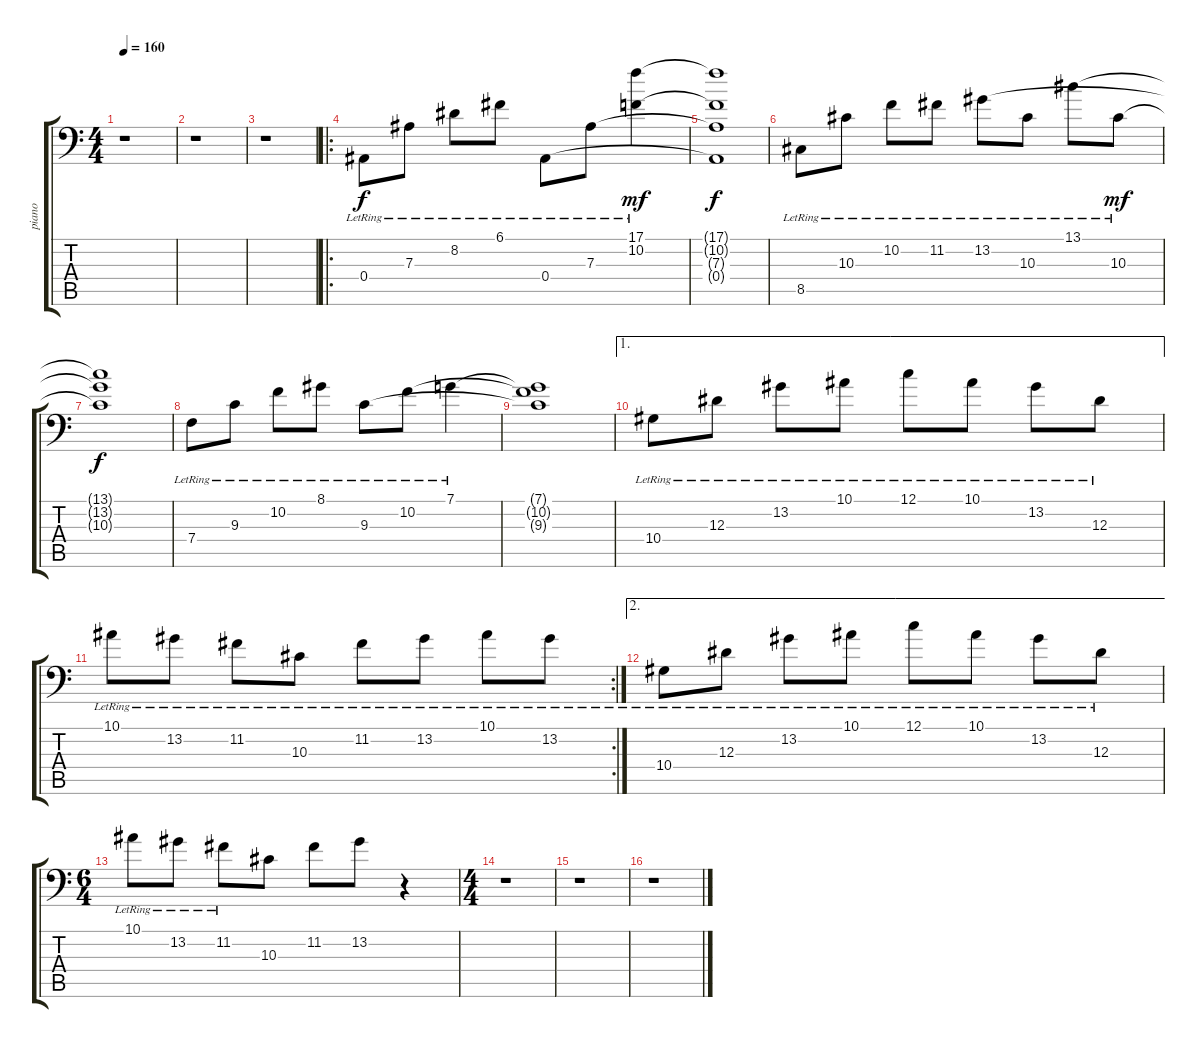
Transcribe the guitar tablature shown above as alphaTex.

\track ("piano" "piano") {instrument acousticgrandpiano}
\staff {score tabs}
\tuning (C4 G3 Eb3 Bb2 F2 Bb1) {hide}
\ts (4 4)
\tempo 160
\clef f4
\ks c
r.1{dy f} |
r.1 |
r.1 |
\ro
0.4{lr}.8 7.3{lr}.8 8.2{lr}.8 6.1{lr}.8 0.4{lr}.8 7.3{lr}.8 (17.1{lr} 10.2{lr}).4{dy mf} |
(17.1{t} 10.2{t} 7.3{t} 0.4{t}).1{dy f} |
8.5{lr}.8 10.3{lr}.8 10.2{lr}.8 11.2{lr}.8 13.2{lr}.8 10.3{lr}.8 13.1{lr}.8 10.3{lr}.8{dy mf} |
(13.1{t} 13.2{t} 10.3{t}).1{dy f} |
7.4{lr}.8 9.3{lr}.8 10.2{lr}.8 8.1{lr}.8 9.3{lr}.8 10.2{lr}.8 7.1{lr}.4 |
(7.1{t} 10.2{t} 9.3{t}).1 |
\ae 1
10.4{lr}.8 12.3{lr}.8 13.2{lr}.8 10.1{lr}.8 12.1{lr}.8 10.1{lr}.8 13.2{lr}.8 12.3{lr}.8 |
\rc 2
10.1{lr}.8 13.2{lr}.8 11.2{lr}.8 10.3{lr}.8 11.2{lr}.8 13.2{lr}.8 10.1{lr}.8 13.2{lr}.8 |
\ae 2
10.4{lr}.8 12.3{lr}.8 13.2{lr}.8 10.1{lr}.8 12.1{lr}.8 10.1{lr}.8 13.2{lr}.8 12.3{lr}.8 |
\ts (6 4)
10.1{lr}.8 13.2{lr}.8 11.2{lr}.8 10.3.8 11.2.8 13.2.8 r.4 |
\ts (4 4)
r.1 |
r.1 |
r.1
